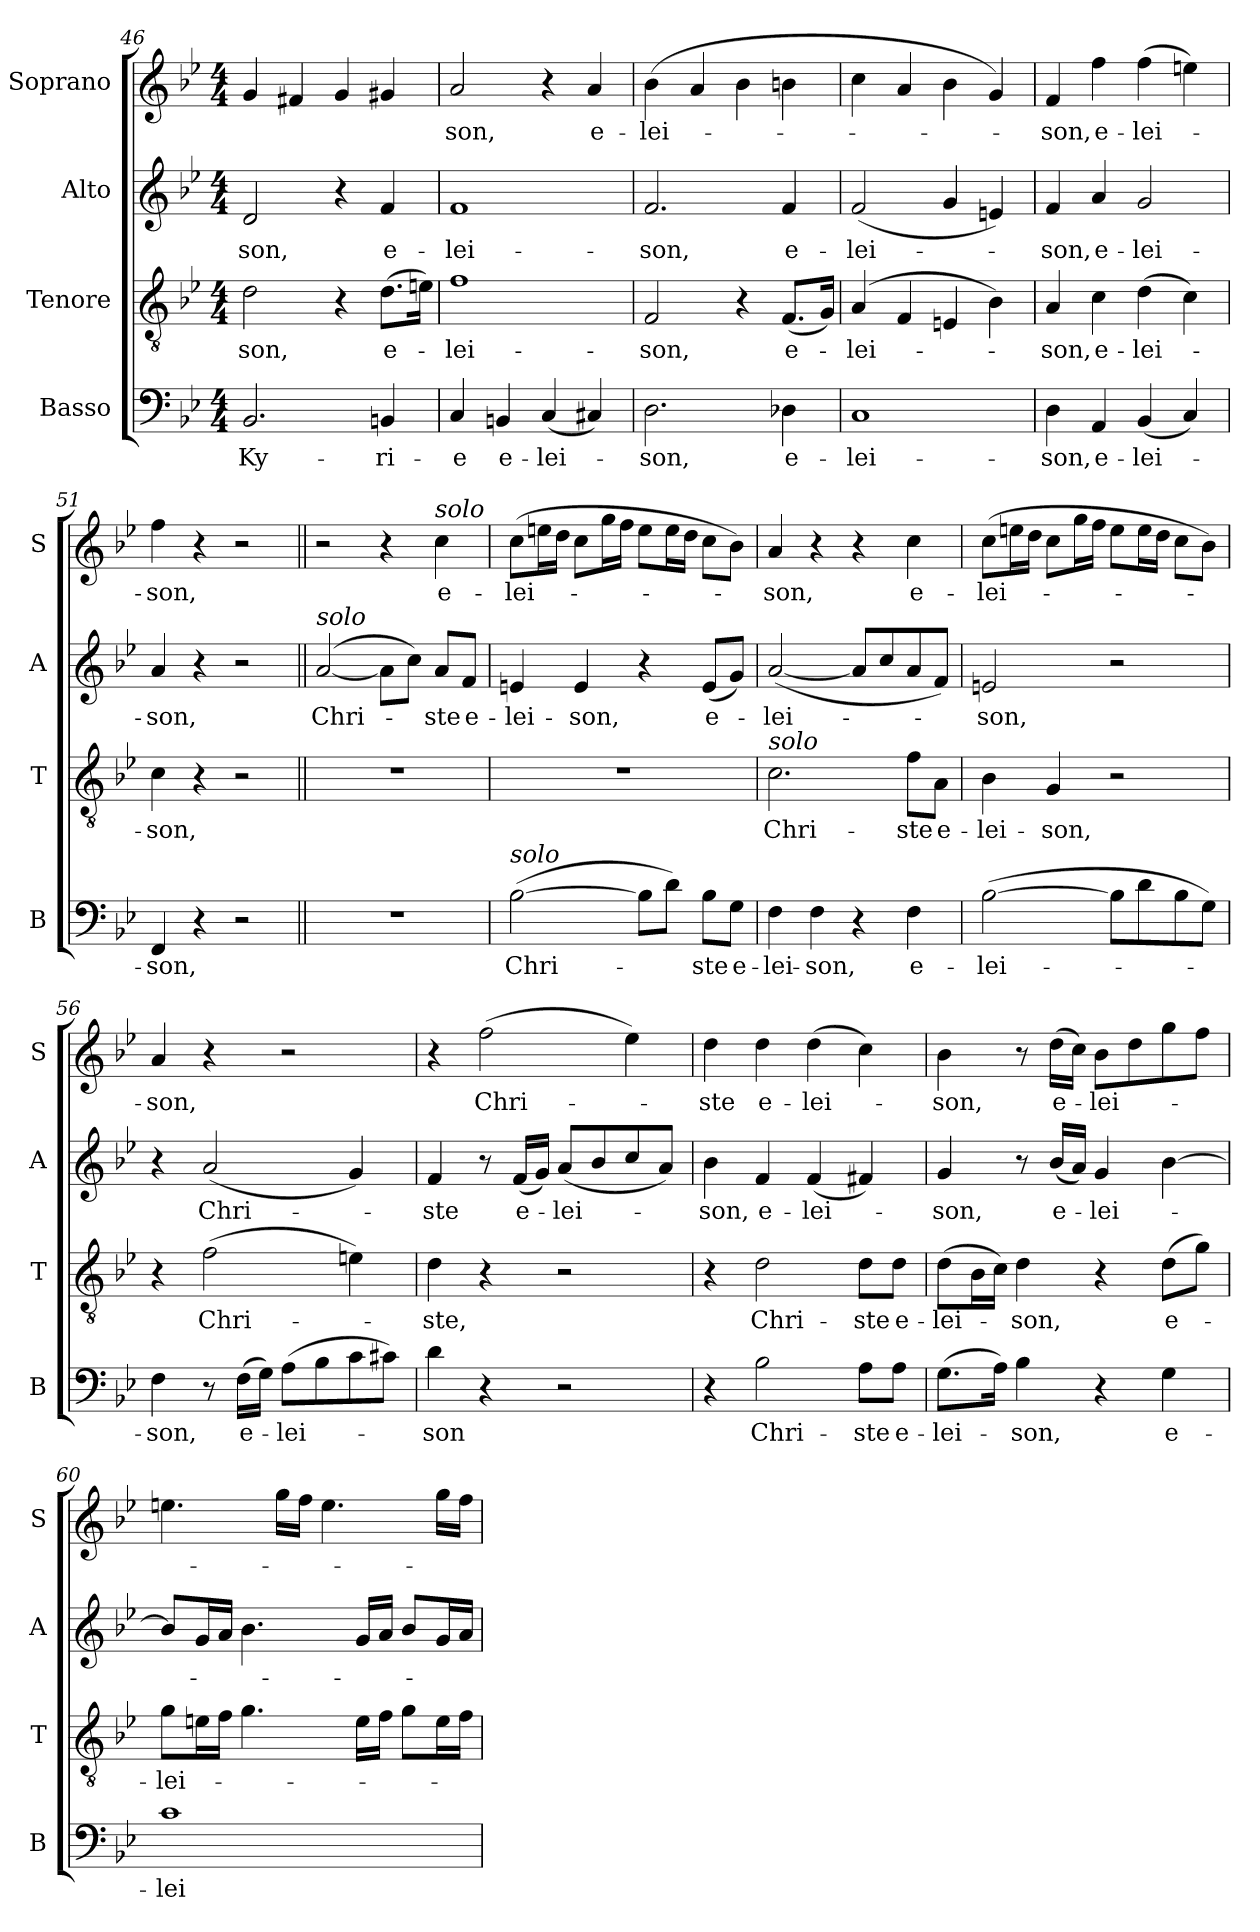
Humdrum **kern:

**kern	**text	**kern	**text	**kern	**text	**kern	**text
*part4	*part4	*part3	*part3	*part2	*part2	*part1	*part1
*staff4	*staff4	*staff3	*staff3	*staff2	*staff2	*staff1	*staff1
*I"Basso	*	*I"Tenore	*	*I"Alto	*	*I"Soprano	*
*I'B	*	*I'T	*	*I'A	*	*I'S	*
*clefF4	*	*clefGv2	*	*clefG2	*	*clefG2	*
*k[b-e-]	*	*k[b-e-]	*	*k[b-e-]	*	*k[b-e-]	*
*B-:	*	*B-:	*	*B-:	*	*B-:	*
*M4/4	*	*M4/4	*	*M4/4	*	*M4/4	*
=46	=46	=46	=46	=46	=46	=46	=46
2.BB-/	Ky-	2d\	-son,	2d/	-son,	4g/	.
.	.	.	.	.	.	4f#X/	.
.	.	4r	.	4r	.	4g/	.
4BBn/	-ri-	(>8.d\L	e-	4f/	e-	4g#X/	.
.	.	16en\Jk)	.	.	.	.	.
=47	=47	=47	=47	=47	=47	=47	=47
4C/	-e	1f	-lei-	1f	-lei-	2a/	-son,
4BBn/	e-	.	.	.	.	.	.
(<4C/	-lei-	.	.	.	.	4r	.
4C#X/)	.	.	.	.	.	4a/	e-
=48	=48	=48	=48	=48	=48	=48	=48
2.D\	-son,	2F/	-son,	2.f/	-son,	(>4b-\	-lei-
.	.	.	.	.	.	4a/	.
.	.	4r	.	.	.	4b-\	.
4D-X\	e-	(<8.F/L	e-	4f/	e-	4bn\	.
.	.	16G/Jk)	.	.	.	.	.
=49	=49	=49	=49	=49	=49	=49	=49
1C	-lei-	(>4A/	-lei-	(>2f/	-lei-	4cc\	.
.	.	4F/	.	.	.	4a/	.
.	.	4En/	.	4g/	.	4b-\	.
.	.	4B-\)	.	4en/)	.	4g/)	.
!!LO:LB:g=z
=50	=50	=50	=50	=50	=50	=50	=50
4D\	-son,	4A/	-son,	4f/	-son,	4f/	-son,
4AA/	e-	4c\	e-	4a/	e-	4ff\	e-
(<4BB-/	-lei-	(>4d\	-lei-	2g/	-lei-	(>4ff\	-lei-
4C/)	.	4c\)	.	.	.	4een\)	.
=51	=51	=51	=51	=51	=51	=51	=51
4FF/	-son,	4c\	-son,	4a/	-son,	4ff\	-son,
4r	.	4r	.	4r	.	4r	.
2r	.	2r	.	2r	.	2r	.
=52||	=52||	=52||	=52||	=52||	=52||	=52||	=52||
!	!	!	!	!LO:TX:a:i:t=solo	!	!	!
1r	.	1r	.	(>[2a/	Chri-	2r	.
.	.	.	.	8a\L]	.	4r	.
.	.	.	.	8cc\J)	.	.	.
!	!	!	!	!	!	!LO:TX:a:i:t=solo	!
.	.	.	.	8a/L	-ste	4cc\	e-
.	.	.	.	8f/J	e-	.	.
=53	=53	=53	=53	=53	=53	=53	=53
!LO:TX:a:i:t=solo	!	!	!	!	!	!	!
(>[2B-\	Chri-	1r	.	4en/	-lei-	(>8cc\L	-lei-
.	.	.	.	.	.	16een\L	.
.	.	.	.	.	.	16dd\JJ	.
.	.	.	.	4e/	-son,	8cc\L	.
.	.	.	.	.	.	16gg\L	.
.	.	.	.	.	.	16ff\JJ	.
8B-\L]	.	.	.	4r	.	8ee\L	.
8d\J)	.	.	.	.	.	16ee\L	.
.	.	.	.	.	.	16dd\JJ	.
8B-\L	-ste	.	.	(<8e/L	e-	8cc\L	.
8G\J	e-	.	.	8g/J)	.	8b-\J)	.
=54	=54	=54	=54	=54	=54	=54	=54
!	!	!LO:TX:a:i:t=solo	!	!	!	!	!
4F\	-lei-	2.c\	Chri-	(<[2a/	-lei-	4a/	-son,
4F\	-son,	.	.	.	.	4r	.
4r	.	.	.	8a/L]	.	4r	.
.	.	.	.	8cc/	.	.	.
4F\	e-	8f\L	-ste	8a/	.	4cc\	e-
.	.	8A\J	e-	8f/J)	.	.	.
!!LO:LB:g=z
=55	=55	=55	=55	=55	=55	=55	=55
(>[2B-\	-lei-	4B-\	-lei-	2en/	-son,	(>8cc\L	-lei-
.	.	.	.	.	.	16een\L	.
.	.	.	.	.	.	16dd\JJ	.
.	.	4G/	-son,	.	.	8cc\L	.
.	.	.	.	.	.	16gg\L	.
.	.	.	.	.	.	16ff\JJ	.
8B-\L]	.	2r	.	2r	.	8ee\L	.
8d\	.	.	.	.	.	16ee\L	.
.	.	.	.	.	.	16dd\JJ	.
8B-\	.	.	.	.	.	8cc\L	.
8G\J)	.	.	.	.	.	8b-\J)	.
=56	=56	=56	=56	=56	=56	=56	=56
4F\	-son,	4r	.	4r	.	4a/	-son,
8r	.	(>2f\	Chri-	(<2a/	Chri-	4r	.
(>16F\LL	e-	.	.	.	.	.	.
16G\JJ)	.	.	.	.	.	.	.
(>8A\L	-lei-	.	.	.	.	2r	.
8B-\	.	.	.	.	.	.	.
8c\	.	4en\)	.	4g/)	.	.	.
8c#X\J)	.	.	.	.	.	.	.
=57	=57	=57	=57	=57	=57	=57	=57
4d\	-son	4d\	-ste,	4f/	-ste	4r	.
4r	.	4r	.	8r	.	(>2ff\	Chri-
.	.	.	.	(<16f/LL	e-	.	.
.	.	.	.	16g/JJ)	.	.	.
2r	.	2r	.	(<8a/L	-lei-	.	.
.	.	.	.	8b-/	.	.	.
.	.	.	.	8cc/	.	4ee-\)	.
.	.	.	.	8a/J)	.	.	.
=58	=58	=58	=58	=58	=58	=58	=58
4r	.	4r	.	4b-\	-son,	4dd\	-ste
2B-\	Chri-	2d\	Chri-	4f/	e-	4dd\	e-
.	.	.	.	(<4f/	-lei-	(>4dd\	-lei-
8A\L	-ste	8d\L	-ste	4f#X/)	.	4cc\)	.
8A\J	e-	8d\J	e-	.	.	.	.
!!LO:PB:g=z
=59	=59	=59	=59	=59	=59	=59	=59
(>8.G\L	-lei-	(>8d\L	-lei-	4g/	-son,	4b-\	-son,
.	.	16B-\L	.	.	.	.	.
16A\Jk)	.	16c\JJ)	.	.	.	.	.
4B-\	-son,	4d\	-son,	8r	.	8r	.
.	.	.	.	(<16b-/LL	e-	(>16dd\LL	e-
.	.	.	.	16a/JJ)	.	16cc\JJ)	.
4r	.	4r	.	4g/	-lei-	8b-\L	-lei-
.	.	.	.	.	.	8dd\	.
4G\	e-	(>8d\L	e-	[4b-\	.	8gg\	.
.	.	8g\J)	.	.	.	8ff\J	.
=60	=60	=60	=60	=60	=60	=60	=60
1c	-lei-	8g\L	-lei-	8b-/L]	.	4.een\	.
.	.	16en\L	.	16g/L	.	.	.
.	.	16f\JJ	.	16a/JJ	.	.	.
.	.	4.g\	.	4.b-\	.	.	.
.	.	.	.	.	.	16gg\LL	.
.	.	.	.	.	.	16ff\JJ	.
.	.	.	.	.	.	4.ee\	.
.	.	16e\LL	.	16g/LL	.	.	.
.	.	16f\JJ	.	16a/JJ	.	.	.
.	.	8g\L	.	8b-/L	.	.	.
.	.	16e\L	.	16g/L	.	16gg\LL	.
.	.	16f\JJ	.	16a/JJ	.	16ff\JJ	.
=	=	=	=	=	=	=	=
*-	*-	*-	*-	*-	*-	*-	*-
